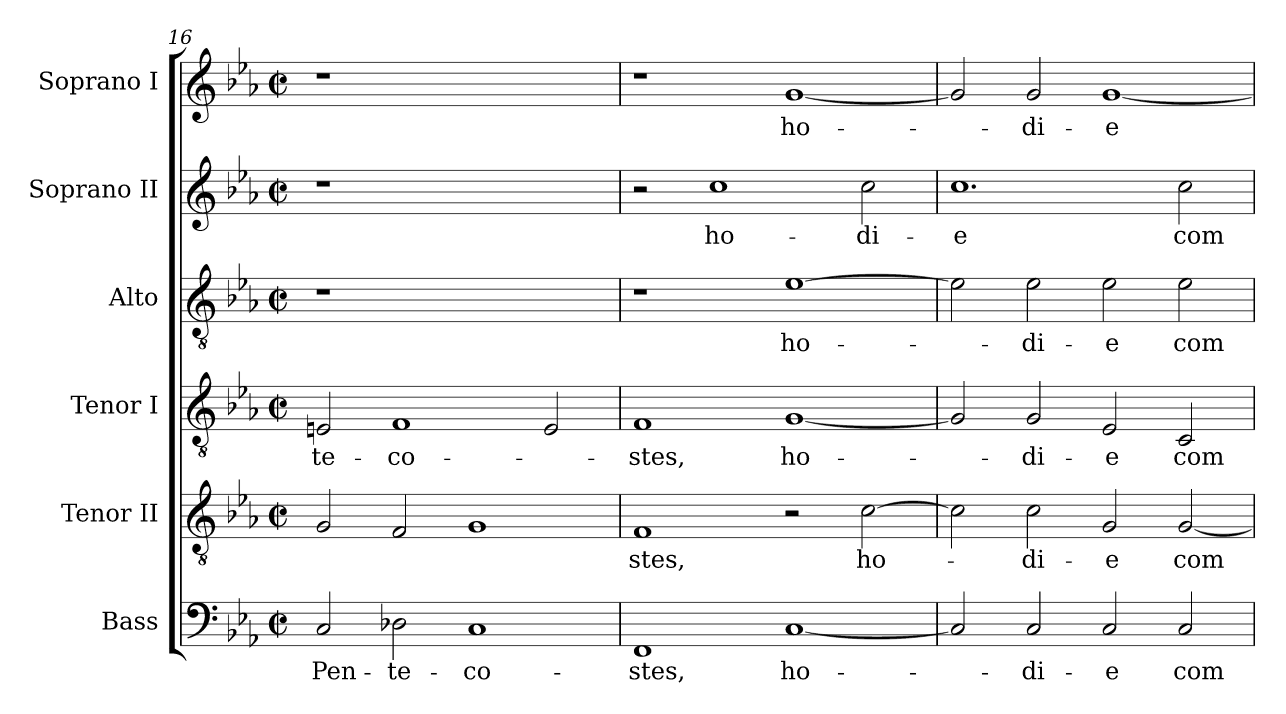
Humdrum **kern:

**kern	**text	**kern	**text	**kern	**text	**kern	**text	**kern	**text	**kern	**text
*part6	*part6	*part5	*part5	*part4	*part4	*part3	*part3	*part2	*part2	*part1	*part1
*staff6	*staff6	*staff5	*staff5	*staff4	*staff4	*staff3	*staff3	*staff2	*staff2	*staff1	*staff1
*I"Bass	*	*I"Tenor II	*	*I"Tenor I	*	*I"Alto	*	*I"Soprano II	*	*I"Soprano I	*
*I'B	*	*I'T II	*	*I'T I	*	*I'A	*	*I'S II	*	*I'S I	*
*clefF4	*	*clefGv2	*	*clefGv2	*	*clefGv2	*	*clefG2	*	*clefG2	*
*k[b-e-a-]	*	*k[b-e-a-]	*	*k[b-e-a-]	*	*k[b-e-a-]	*	*k[b-e-a-]	*	*k[b-e-a-]	*
*E-:	*	*E-:	*	*E-:	*	*E-:	*	*E-:	*	*E-:	*
*M2/2	*	*M2/2	*	*M2/2	*	*M2/2	*	*M2/2	*	*M2/2	*
*met(c|)	*	*met(c|)	*	*met(c|)	*	*met(c|)	*	*met(c|)	*	*met(c|)	*
=16	=16	=16	=16	=16	=16	=16	=16	=16	=16	=16	=16
!	!LO:LY:b:color=#000000	!	!	!	!	!	!	!	!	!	!
!	!	!	!	!	!LO:LY:b:color=#000000	!LO:N:vis=1	!	!LO:N:vis=1	!	!LO:N:vis=1	!
2Ci/	Pen-	2Gi/	.	2Eni/	-te-	1r	.	1r	.	1r	.
!	!LO:LY:b:color=#000000	!	!	!	!	!	!	!	!	!	!
!	!	!	!	!	!LO:LY:b:color=#000000	!	!	!	!	!	!
2D-Xi\	-te-	2Fi/	.	1Fi	-co-	.	.	.	.	.	.
!	!LO:LY:b:color=#000000	!	!	!	!	!	!	!	!	!	!
1Ci	-co-	1Gi	.	.	.	1ryy	.	1ryy	.	1ryy	.
.	.	.	.	2Ei/	.	.	.	.	.	.	.
!!LO:PB:g=z
=17	=17	=17	=17	=17	=17	=17	=17	=17	=17	=17	=17
!	!LO:LY:b:color=#000000	!	!	!	!	!	!	!	!	!	!
!	!	!	!LO:LY:b:color=#000000	!	!	!	!	!	!	!	!
!	!	!	!	!	!LO:LY:b:color=#000000	!	!	!	!	!	!
1FFi	-stes,	1Fi	-stes,	1Fi	-stes,	1r	.	2r	.	1r	.
!	!	!	!	!	!	!	!	!	!LO:LY:b:color=#000000	!	!
.	.	.	.	.	.	.	.	1cci	ho-	.	.
!	!LO:LY:b:color=#000000	!	!	!	!	!	!	!	!	!	!
!	!	!	!	!	!LO:LY:b:color=#000000	!	!	!	!	!	!
!	!	!	!	!	!	!	!LO:LY:b:color=#000000	!	!	!	!
!	!	!	!	!	!	!	!	!	!	!	!LO:LY:b:color=#000000
[<1Ci	ho-	2r	.	[<1Gi	ho-	[>1e-i	ho-	.	.	[<1gi	ho-
!	!	!	!LO:LY:b:color=#000000	!	!	!	!	!	!	!	!
!	!	!	!	!	!	!	!	!	!LO:LY:b:color=#000000	!	!
.	.	[>2ci\	ho-	.	.	.	.	2cci\	-di-	.	.
=18	=18	=18	=18	=18	=18	=18	=18	=18	=18	=18	=18
!	!	!	!	!	!	!	!	!	!LO:LY:b:color=#000000	!	!
2Ci/]	.	2ci\]	.	2Gi/]	.	2e-i\]	.	1.cci	-e	2gi/]	.
!	!LO:LY:b:color=#000000	!	!	!	!	!	!	!	!	!	!
!	!	!	!LO:LY:b:color=#000000	!	!	!	!	!	!	!	!
!	!	!	!	!	!LO:LY:b:color=#000000	!	!	!	!	!	!
!	!	!	!	!	!	!	!LO:LY:b:color=#000000	!	!	!	!
!	!	!	!	!	!	!	!	!	!	!	!LO:LY:b:color=#000000
2Ci/	-di-	2ci\	-di-	2Gi/	-di-	2e-i\	-di-	.	.	2gi/	-di-
!	!LO:LY:b:color=#000000	!	!	!	!	!	!	!	!	!	!
!	!	!	!LO:LY:b:color=#000000	!	!	!	!	!	!	!	!
!	!	!	!	!	!LO:LY:b:color=#000000	!	!	!	!	!	!
!	!	!	!	!	!	!	!LO:LY:b:color=#000000	!	!	!	!
!	!	!	!	!	!	!	!	!	!	!	!LO:LY:b:color=#000000
2Ci/	-e	2Gi/	-e	2E-i/	-e	2e-i\	-e	.	.	[<1gi	-e
!	!LO:LY:b:color=#000000	!	!	!	!	!	!	!	!	!	!
!	!	!	!LO:LY:b:color=#000000	!	!	!	!	!	!	!	!
!	!	!	!	!	!LO:LY:b:color=#000000	!	!	!	!	!	!
!	!	!	!	!	!	!	!LO:LY:b:color=#000000	!	!	!	!
!	!	!	!	!	!	!	!	!	!LO:LY:b:color=#000000	!	!
2Ci/	com-	[<2Gi/	com-	2Ci/	com-	2e-i\	com-	2cci\	com-	.	.
=	=	=	=	=	=	=	=	=	=	=	=
*-	*-	*-	*-	*-	*-	*-	*-	*-	*-	*-	*-
